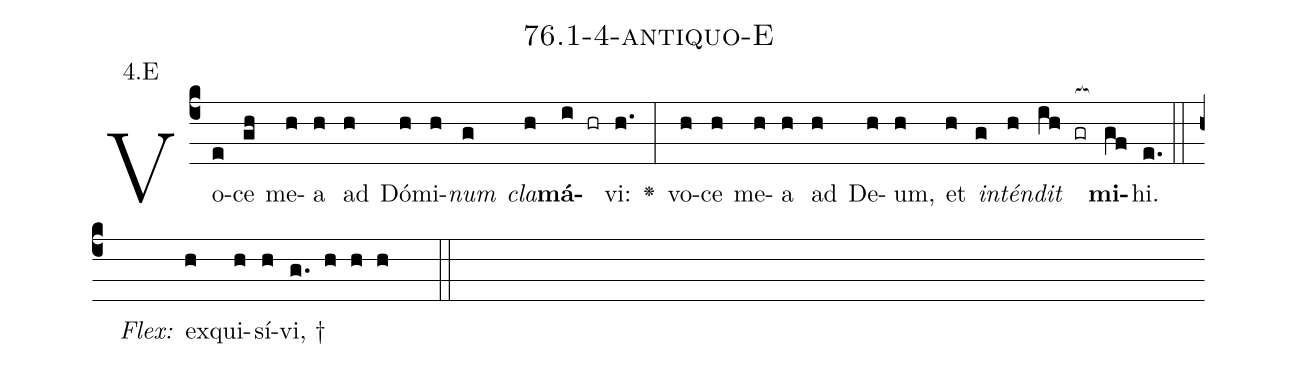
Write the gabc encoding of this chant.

name: 76.1-4-antiquo-E;
annotation: 4.E;
%%
(c4)Vo(e)ce(gh) me(h)a(h) ad(h) Dó(h)mi(h)<i>num</i>(g) <i>cla</i>(h)<b>má</b>(i hr)vi:(h.) <v>\greheightstar</v>(:) vo(h)ce(h) me(h)a(h) ad(h) De(h)um,(h) et(h) <i>in</i>(g)<i>tén</i>(h)<i>dit</i>(ih gr[ocb:1{]) <b>mi</b>(gf[ocb:0}])hi.(e.) (::)
<i>Flex:</i>()  ex(h)qui(h)sí(h)vi, †(g. h h h  ::)

%E(h) u(g) o(h) u(ih) a(gf) e.(e.) (::)
